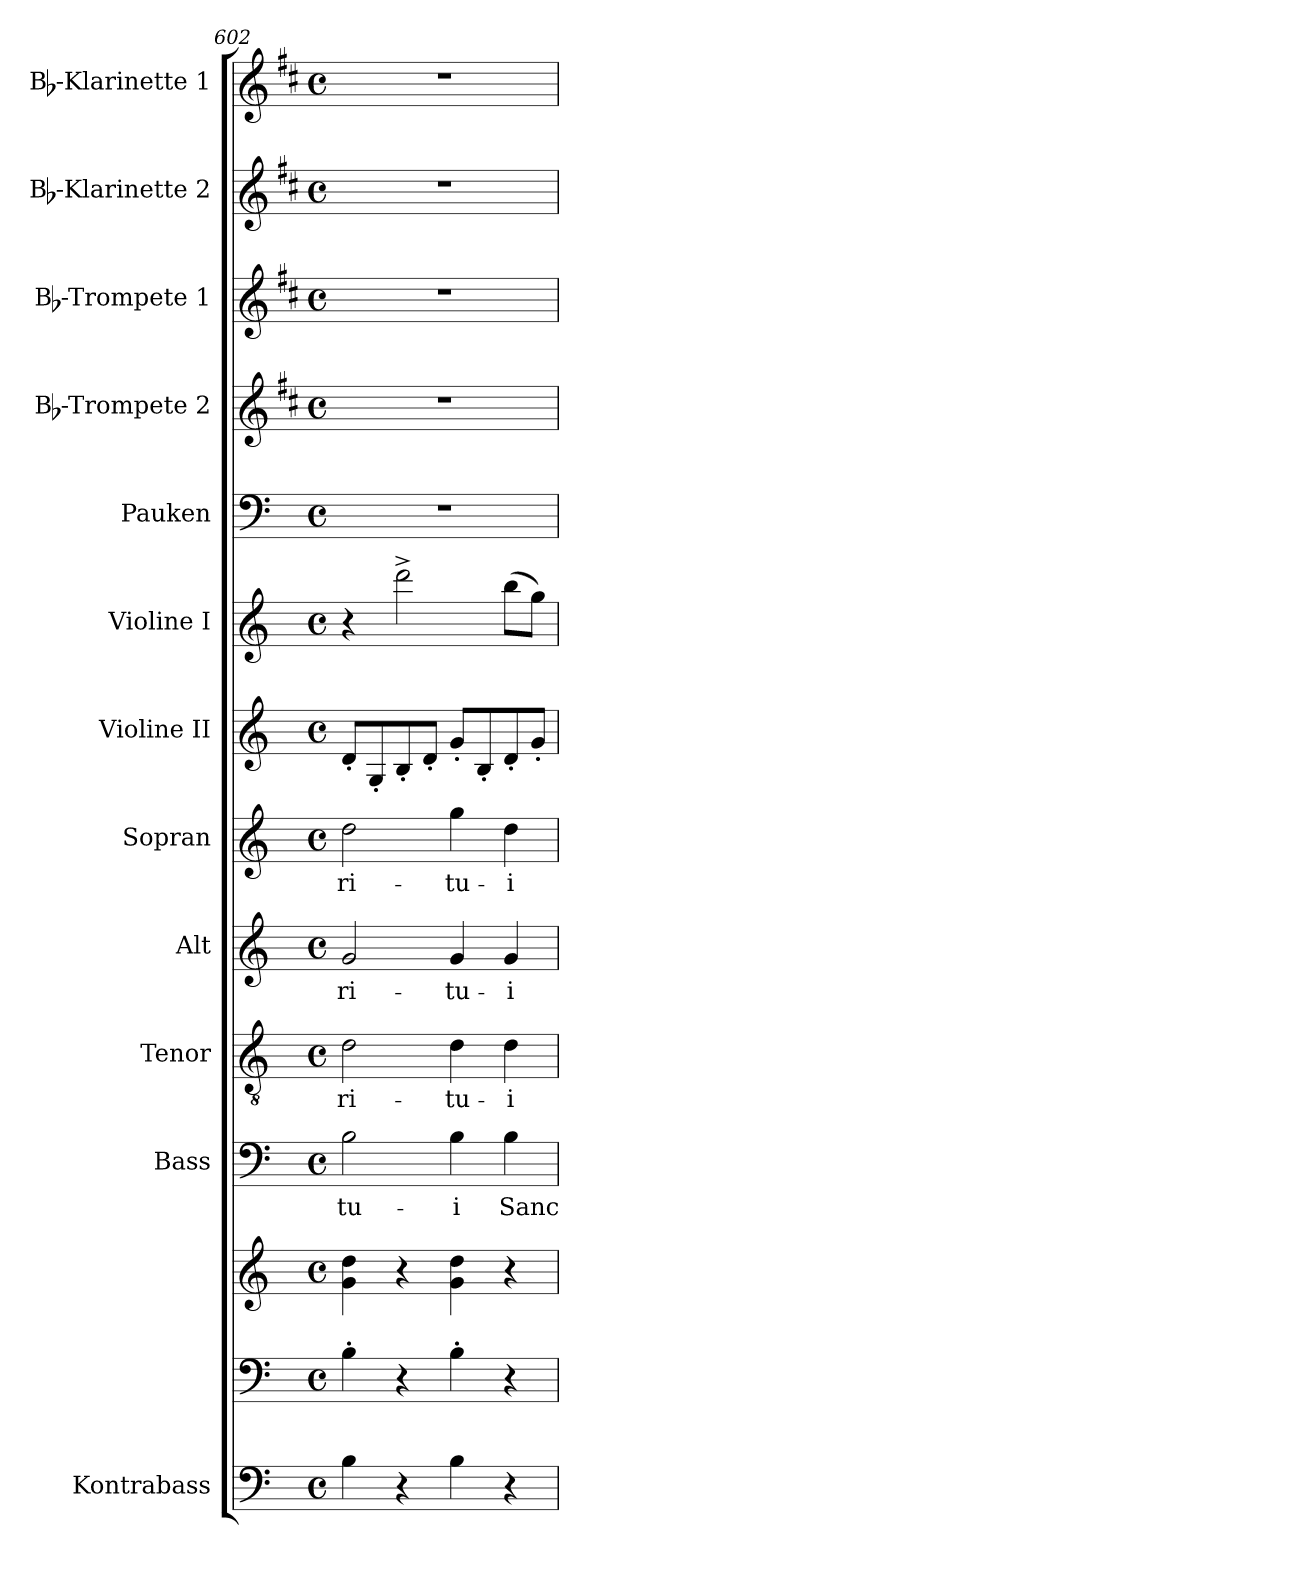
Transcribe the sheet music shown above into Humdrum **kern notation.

**kern	**kern	**kern	**kern	**text	**kern	**text	**kern	**text	**kern	**text	**kern	**kern	**kern	**kern	**kern	**kern	**kern
*part13	*part12	*part12	*part11	*part11	*part10	*part10	*part9	*part9	*part8	*part8	*part7	*part6	*part5	*part4	*part3	*part2	*part1
*staff14	*staff13	*staff12	*staff11	*staff11	*staff10	*staff10	*staff9	*staff9	*staff8	*staff8	*staff7	*staff6	*staff5	*staff4	*staff3	*staff2	*staff1
*I"Kontrabass	*	*	*I"Bass	*	*I"Tenor	*	*I"Alt	*	*I"Sopran	*	*I"Violine II	*I"Violine I	*I"Pauken	*I"Bb-Trompete 2	*I"Bb-Trompete 1	*I"Bb-Klarinette 2	*I"Bb-Klarinette 1
*I'Kb.	*	*	*I'B.	*	*I'T.	*	*I'A.	*	*I'S.	*	*I'Vl. II	*I'Vl. I	*I'Pk.	*I'Bb Trp. 2	*I'Bb Trp. 1	*I'Bb Kl. 2	*I'Bb Kl. 1
*clefF4	*clefF4	*clefG2	*clefF4	*	*clefGv2	*	*clefG2	*	*clefG2	*	*clefG2	*clefG2	*clefF4	*clefG2	*clefG2	*clefG2	*clefG2
*ITrd7c12	*	*	*	*	*	*	*	*	*	*	*	*	*	*ITrd1c2	*ITrd1c2	*ITrd1c2	*ITrd1c2
*k[]	*k[]	*k[]	*k[]	*	*k[]	*	*k[]	*	*k[]	*	*k[]	*k[]	*k[]	*k[]	*k[]	*k[]	*k[]
*C:	*C:	*C:	*C:	*	*C:	*	*C:	*	*C:	*	*C:	*C:	*C:	*C:	*C:	*C:	*C:
*M4/4	*M4/4	*M4/4	*M4/4	*	*M4/4	*	*M4/4	*	*M4/4	*	*M4/4	*M4/4	*M4/4	*M4/4	*M4/4	*M4/4	*M4/4
*met(c)	*met(c)	*met(c)	*met(c)	*	*met(c)	*	*met(c)	*	*met(c)	*	*met(c)	*met(c)	*met(c)	*met(c)	*met(c)	*met(c)	*met(c)
=602	=602	=602	=602	=602	=602	=602	=602	=602	=602	=602	=602	=602	=602	=602	=602	=602	=602
!	!	!	!	!LO:LY:b	!	!LO:LY:b	!	!LO:LY:b	!	!LO:LY:b	!	!	!	!	!	!	!
4BB\	4B'>\	4g\ 4dd\	2B\	-tu-	2d\	-ri-	2g/	-ri-	2dd\	-ri-	8d'</L	4r	1r	1r	1r	1r	1r
.	.	.	.	.	.	.	.	.	.	.	8G'</	.	.	.	.	.	.
4r	4r	4r	.	.	.	.	.	.	.	.	8B'</	2ddd^>\	.	.	.	.	.
.	.	.	.	.	.	.	.	.	.	.	8d'</J	.	.	.	.	.	.
!	!	!	!	!LO:LY:b	!	!LO:LY:b	!	!LO:LY:b	!	!LO:LY:b	!	!	!	!	!	!	!
4BB\	4B'>\	4g\ 4dd\	4B\	-i	4d\	-tu-	4g/	-tu-	4gg\	-tu-	8g'</L	.	.	.	.	.	.
.	.	.	.	.	.	.	.	.	.	.	8B'</	.	.	.	.	.	.
!	!	!	!	!LO:LY:b	!	!LO:LY:b	!	!LO:LY:b	!	!LO:LY:b	!	!	!	!	!	!	!
4r	4r	4r	4B\	Sanc-	4d\	-i	4g/	-i	4dd\	-i	8d'</	(>8bb\L	.	.	.	.	.
.	.	.	.	.	.	.	.	.	.	.	8g'</J	8gg\J)	.	.	.	.	.
=	=	=	=	=	=	=	=	=	=	=	=	=	=	=	=	=	=
*-	*-	*-	*-	*-	*-	*-	*-	*-	*-	*-	*-	*-	*-	*-	*-	*-	*-
